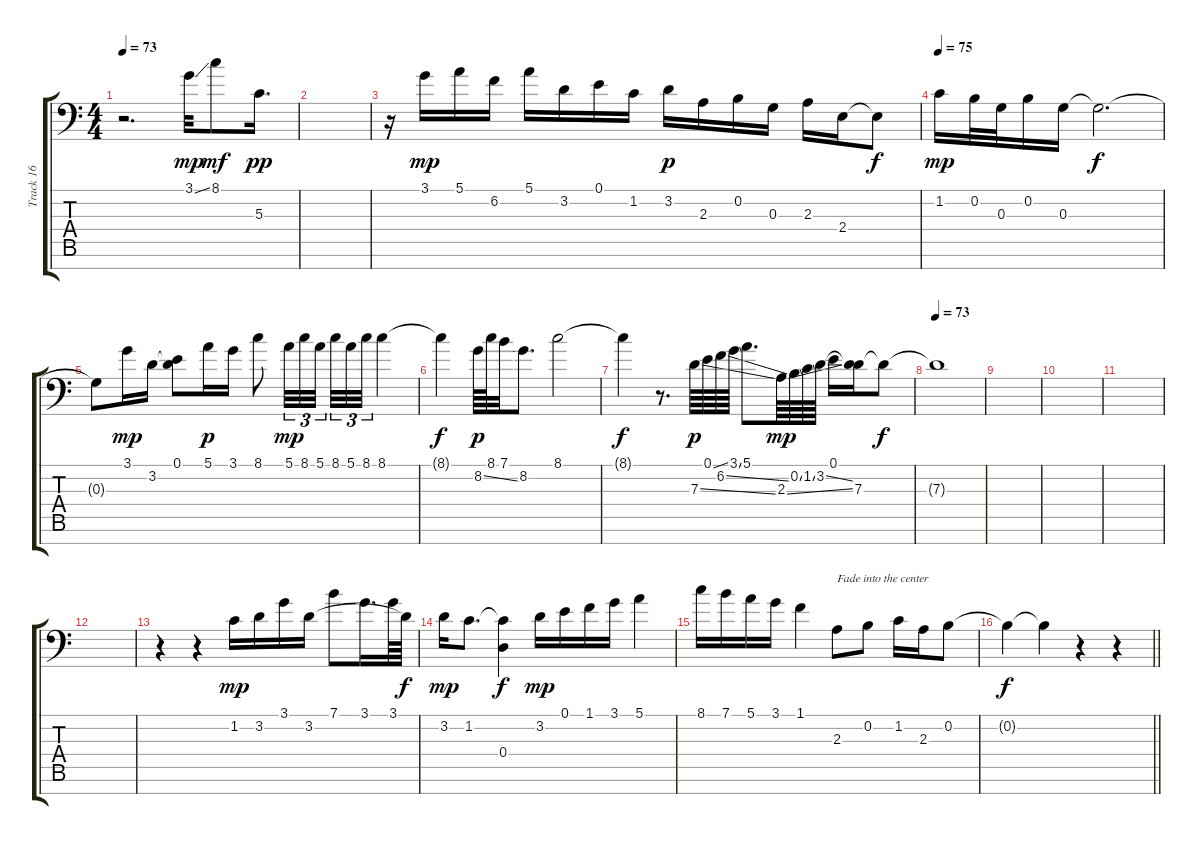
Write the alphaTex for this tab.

\track ("Track 16" "Track 16") {instrument lead2sawtooth}
\staff {score tabs}
\tuning (E4 B3 G3 D3 A2 E2 C-1) {hide}
\ts (4 4)
\tempo 73
\clef f4
\ks c
r.2{d dy f} 3.1{ss}.32{dy mp} 8.1.8{dy mf} 5.3.16{d dy pp} |
|
r.16 3.1.16{dy mp} 5.1.16 6.2.16 5.1.16 3.2.16 0.1.16 1.2.16 3.2.16{dy p} 2.3.16 0.2.16 0.3.16 2.3.16 2.4.16 2.4{t}.8{dy f} |
\tempo 75
1.2.16{dy mp} 0.2.32 0.3.32 0.2.16 0.3.16 0.3{t}.2{d dy f} |
0.3{t}.8 3.1.16{dy mp} 3.2.16 (0.1 3.2{t}).8 5.1.16{dy p} 3.1.16 8.1.8 5.1.32{tu (3 2) dy mp} 8.1.32{tu (3 2)} 5.1.32{tu (3 2) beam splitsecondary} 8.1.32{tu (3 2)} 5.1.32{tu (3 2)} 8.1.32{tu (3 2)} 8.1.4 |
8.1{t}.4{dy f} 8.2{ss}.64{dy p} 8.1.64 7.1.32 8.2.8{d} 8.1.2 |
8.1{t}.4{dy f} r.8{d} 7.3{ss}.64{dy p} 0.1{ss}.64 6.2{ss}.64 3.1{ss}.64 5.1.8{d} 2.3{ss}.64{dy mp} 0.2{ss}.64 1.2{ss}.64 3.2{ss}.64 0.1.16 (3.2{t} 7.3).16 7.3{t}.8{dy f} |
\tempo 73
7.3{t}.1 |
|
|
|
|
r.4 r.4 1.2.16{dy mp} 3.2.16 3.1.16 3.2.16 7.1.8 3.1.16{d} 3.1.64 3.2{t}.64{dy f} |
3.2.16{dy mp} 1.2.8{d} (1.2{t} 0.4).4{dy f} 3.2.16{dy mp} 0.1.16 1.1.16 3.1.16 5.1.4 |
8.1.16 7.1.16 5.1.16 3.1.16 1.1.4 2.3.8{txt "Fade into the center" balance 8} 0.2.8 1.2.16 2.3.16 0.2.8 |
\barLineRight lightlight
0.2{t}.4{dy f} 0.2{t}.4 r.4 r.4
